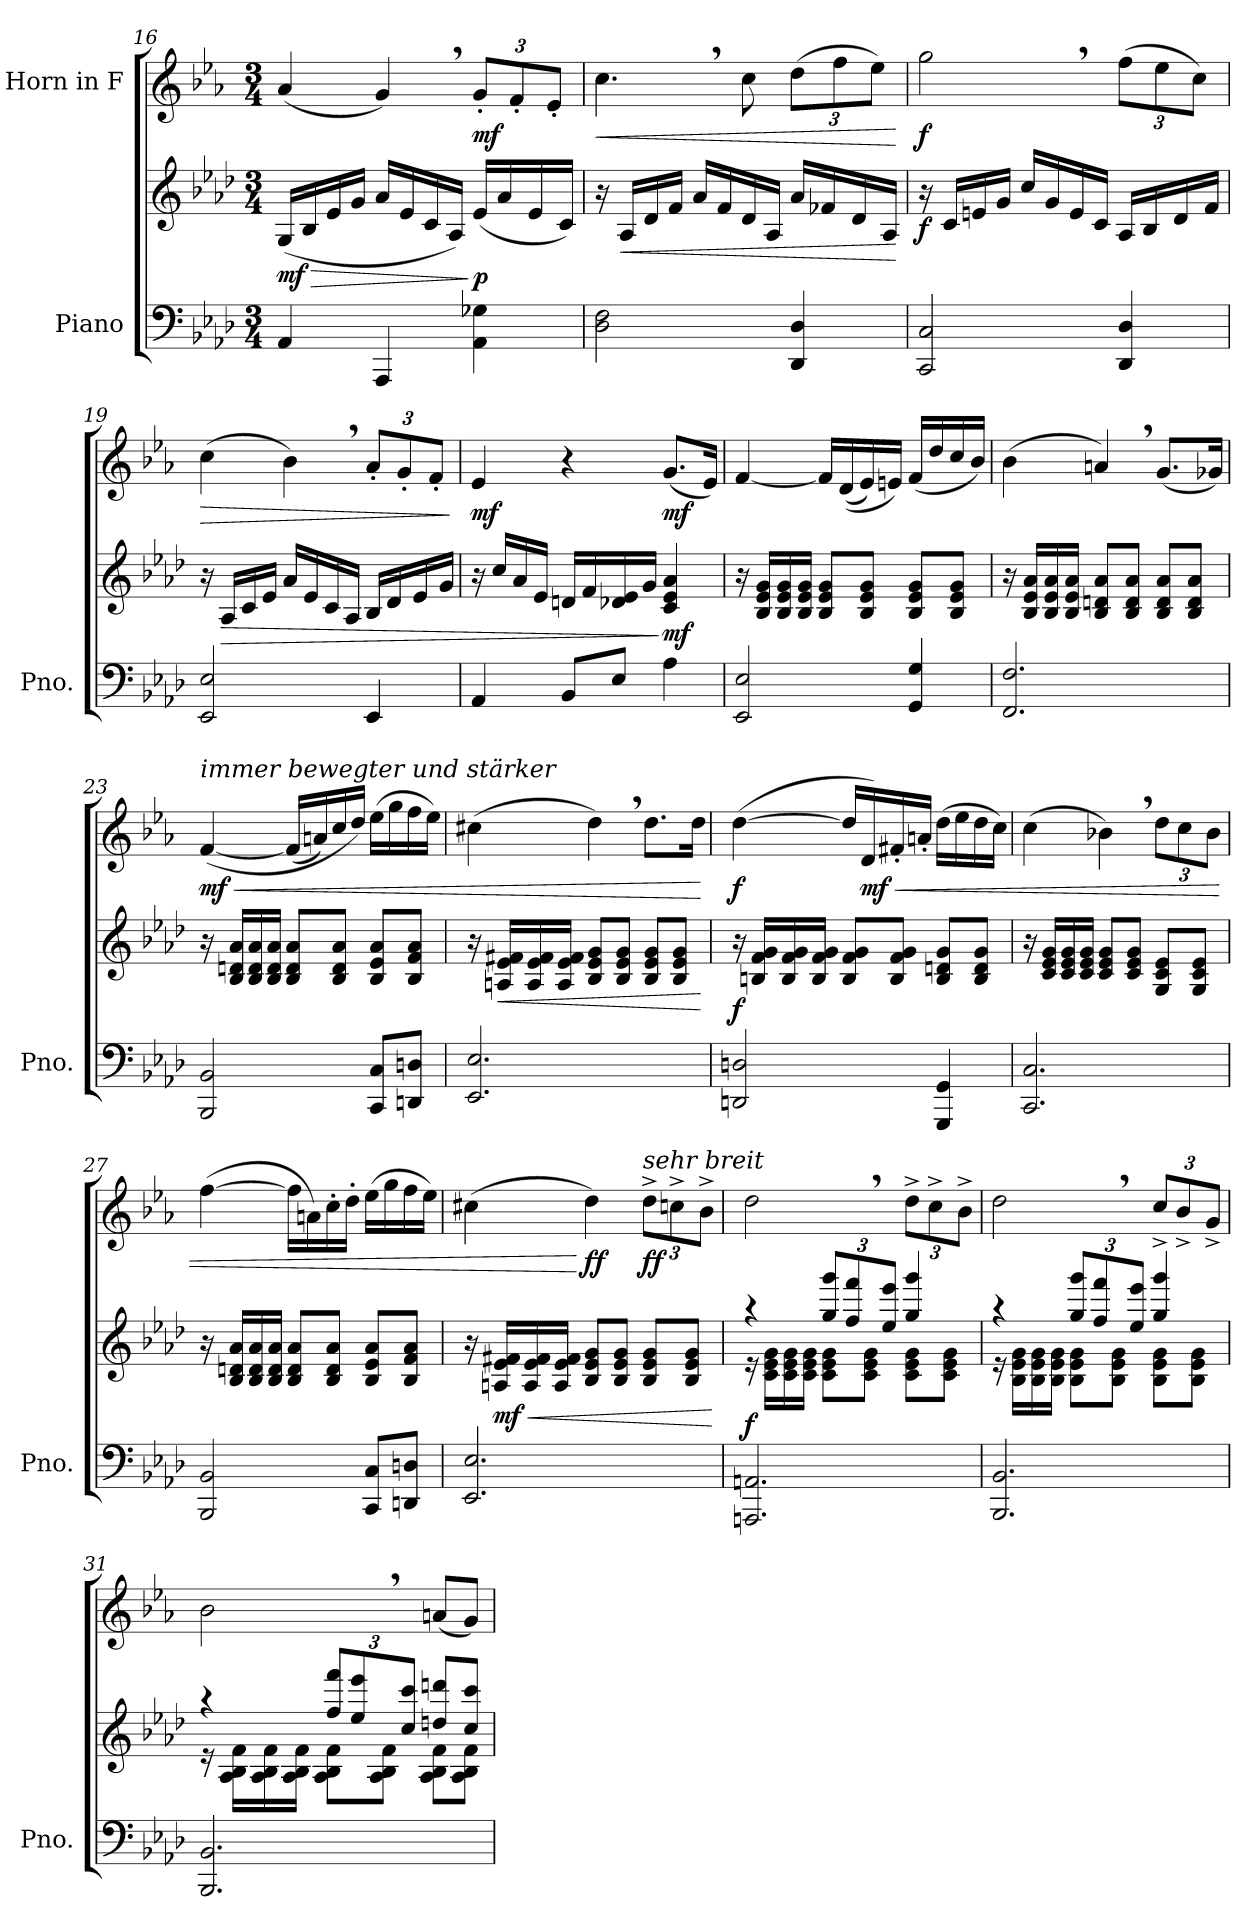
**kern	**kern	**dynam	**kern	**dynam
*part2	*part2	*part2	*part1	*part1
*staff3	*staff2	*staff2/3	*staff1	*staff1
*I"Piano	*	*	*I"Horn in F	*
*I'Pno.	*	*	*	*
!!LO:LB:g=z
*clefF4	*clefG2	*	*clefG2	*
*	*	*	*ITrd4c7	*
*k[b-e-a-d-]	*k[b-e-a-d-]	*	*k[b-e-a-d-]	*
*M3/4	*M3/4	*	*M3/4	*
=16	=16	=16	=16	=16
!	!	!LO:HP:b	!	!
!	!	!LO:DY:n=1:b	!	!
4AA-/	(<16G/LL	> mf	(<4d-/	.
.	16B-/	.	.	.
.	16e-/	.	.	.
.	16g/JJ	.	.	.
4AAA-/	16a-/LL	.	4c,/)	.
.	16e-/	.	.	.
.	16c/	.	.	.
.	16A-/JJ)	.	.	.
*	*	*	*Xbrackettup	*
!	!	!LO:DY:n=2:b	!	!LO:DY:b
4AA-\ 4G-X\	(<16e-/LL	] p	12c'/L	mf
.	16a-/	.	.	.
.	.	.	12B-'/	.
.	16e-/	.	.	.
.	.	.	12A-'/J	.
.	16c/JJ)	.	.	.
=17	=17	=17	=17	=17
!	!	!	!	!LO:HP:b
2D-\ 2F\	16r	.	4.f,\	<
!	!	!LO:HP:b	!	!
.	16A-/LL	<	.	.
.	16d-/	.	.	.
.	16f/JJ	.	.	.
.	16a-/LL	.	.	.
.	16f/	.	.	.
.	16d-/	.	8f\	.
.	16A-/JJ	.	.	.
4DD-/ 4D-/	16a-/LL	.	(>12g\L	.
.	16f-X/	.	.	.
.	.	.	12b-\	.
.	16d-/	.	.	.
.	.	.	12a-\J)	.
.	16A-/JJ	.	.	.
.	.	[	.	[
=18	=18	=18	=18	=18
!	!	!LO:DY:b	!	!LO:DY:b
2CC/ 2C/	16r	f	2cc,\	f
.	16c/LL	.	.	.
.	16en/	.	.	.
.	16g/JJ	.	.	.
.	16cc/LL	.	.	.
.	16g/	.	.	.
.	16e/	.	.	.
.	16c/JJ	.	.	.
4DD-/ 4D-/	16A-/LL	.	(>12b-\L	.
.	16B-/	.	.	.
.	.	.	12a-\	.
.	16d-/	.	.	.
.	.	.	12f\J)	.
.	16f/JJ	.	.	.
!!LO:PB:g=z
=19	=19	=19	=19	=19
!	!	!	!	!LO:HP:b
2EE-/ 2E-/	16r	.	(>4f\	>
!	!	!LO:HP:b	!	!
.	16A-/LL	>	.	.
.	16c/	.	.	.
.	16e-/JJ	.	.	.
.	16a-/LL	.	4e-,\)	.
.	16e-/	.	.	.
.	16c/	.	.	.
.	16A-/JJ	.	.	.
4EE-/	16B-/LL	.	12d-'/L	.
.	16d-/	.	.	.
.	.	.	12c'/	.
.	16e-/	.	.	.
.	.	.	12B-'/J	.
.	16g/JJ	.	.	.
.	.	.	.	]
=20	=20	=20	=20	=20
!	!	!	!	!LO:DY:b
4AA-/	16r	.	4A-/	mf
.	16cc/LL	.	.	.
.	16a-/	.	.	.
.	16e-/JJ	.	.	.
8BB-/L	16dn/LL	.	4r	.
.	16f/	.	.	.
8E-/J	16d-X/ 16e-/	.	.	.
.	16g/JJ	.	.	.
!	!	!LO:DY:n=1:b	!	!LO:DY:b
4A-\	4c/ 4e-/ 4a-/	] mf	(<8.c/L	mf
.	.	.	16A-/Jk)	.
=21	=21	=21	=21	=21
2EE-/ 2E-/	16r	.	[4B-/	.
.	16B-/ 16e-/ 16g/LL	.	.	.
.	16B-/ 16e-/ 16g/	.	.	.
.	16B-/ 16e-/ 16g/JJ	.	.	.
.	8B-/ 8e-/ 8g/L	.	16B-/LL]	.
.	.	.	(<(<16G/	.
.	8B-/ 8e-/ 8g/J	.	16A-/)	.
.	.	.	16An/JJ)	.
4GG/ 4G/	8B-/ 8e-/ 8g/L	.	(<16B-/LL	.
.	.	.	16g/	.
.	8B-/ 8e-/ 8g/J	.	16f/	.
.	.	.	16e-/JJ)	.
!!LO:LB:g=z
=22	=22	=22	=22	=22
2.FF/ 2.F/	16r	.	(>4e-\	.
.	16B-/ 16e-/ 16a-/LL	.	.	.
.	16B-/ 16e-/ 16a-/	.	.	.
.	16B-/ 16e-/ 16a-/JJ	.	.	.
.	8B-/ 8dn/ 8a-/L	.	4dn,/)	.
.	8B-/ 8d/ 8a-/J	.	.	.
.	8B-/ 8d/ 8a-/L	.	(<8.c/L	.
.	8B-/ 8d/ 8a-/J	.	.	.
.	.	.	16c-X/Jk)	.
=23	=23	=23	=23	=23
!	!	!	!LO:TX:a:i:t=immer bewegter und stärker	!
!	!	!	!	!LO:HP:b
!	!	!	!	!LO:DY:n=1:b
2BBB-/ 2BB-/	16r	.	(<[4B-/	< mf
.	16B-/ 16dn/ 16a-/LL	.	.	.
.	16B-/ 16d/ 16a-/	.	.	.
.	16B-/ 16d/ 16a-/JJ	.	.	.
.	8B-/ 8d/ 8a-/L	.	(<16B-/LL]	.
.	.	.	16dn/)	.
.	8B-/ 8d/ 8a-/J	.	16f/	.
.	.	.	16g/JJ)	.
8CC/ 8C/L	8B-/ 8e-/ 8a-/L	.	(>16a-\LL	.
.	.	.	16cc\	.
8DDn/ 8Dn/J	8B-/ 8f/ 8a-/J	.	16b-\	.
.	.	.	16a-\JJ)	.
=24	=24	=24	=24	=24
2.EE-/ 2.E-/	16r	.	(>4f#X\	.
!	!	!LO:HP:b	!	!
.	16An/ 16e-/ 16f#X/LL	<	.	.
.	16A/ 16e-/ 16f#/	.	.	.
.	16A/ 16e-/ 16f#/JJ	.	.	.
.	8B-/ 8e-/ 8g/L	.	4g,\)	.
.	8B-/ 8e-/ 8g/J	.	.	.
.	8B-/ 8e-/ 8g/L	.	8.g\L	.
.	8B-/ 8e-/ 8g/J	.	.	.
.	.	.	16g\Jk	.
.	.	[	.	[
!!LO:LB:g=z
=25	=25	=25	=25	=25
!	!	!LO:DY:b	!	!LO:DY:b
2DDn/ 2Dn/	16r	f	(>[4g\	f
.	16Bn/ 16f/ 16g/LL	.	.	.
.	16B/ 16f/ 16g/	.	.	.
.	16B/ 16f/ 16g/JJ	.	.	.
.	8B/ 8f/ 8g/L	.	16g/LL]	.
!	!	!	!	!LO:HP:b
!	!	!	!	!LO:DY:n=1:b
.	.	.	16G/)	< mf
.	8B/ 8f/ 8g/J	.	16Bn'/	.
.	.	.	16dn'/JJ	.
4GGG/ 4GG/	8B/ 8dn/ 8g/L	.	(>16g\LL	.
.	.	.	16a-\	.
.	8B/ 8d/ 8g/J	.	16g\	.
.	.	.	16f\JJ)	.
=26	=26	=26	=26	=26
2.CC/ 2.C/	16r	.	(>4f\	.
.	16c/ 16e-/ 16g/LL	.	.	.
.	16c/ 16e-/ 16g/	.	.	.
.	16c/ 16e-/ 16g/JJ	.	.	.
.	8c/ 8e-/ 8g/L	.	4e-X,\)	.
.	8c/ 8e-/ 8g/J	.	.	.
.	8G/ 8c/ 8e-/L	.	12g\L	.
.	.	.	12f\	.
.	8G/ 8c/ 8e-/J	.	.	.
.	.	.	12e-\J	.
=27	=27	=27	=27	=27
2BBB-/ 2BB-/	16r	.	(>[4b-\	.
.	16B-/ 16dn/ 16a-/LL	.	.	.
.	16B-/ 16d/ 16a-/	.	.	.
.	16B-/ 16d/ 16a-/JJ	.	.	.
.	8B-/ 8d/ 8a-/L	.	16b-\LL]	.
.	.	.	16dn\)	.
.	8B-/ 8d/ 8a-/J	.	16f'\	.
.	.	.	16g'\JJ	.
8CC/ 8C/L	8B-/ 8e-/ 8a-/L	.	(>16a-\LL	.
.	.	.	16cc\	.
8DDn/ 8Dn/J	8B-/ 8f/ 8a-/J	.	16b-\	.
.	.	.	16a-\JJ)	.
!!LO:LB:g=z
=28	=28	=28	=28	=28
2.EE-/ 2.E-/	16r	.	(>4f#X\	.
!	!	!LO:HP:b	!	!
!	!	!LO:DY:n=1:b	!	!
.	16An/ 16e-/ 16f#X/LL	< mf	.	.
.	16A/ 16e-/ 16f#/	.	.	.
.	16A/ 16e-/ 16f#/JJ	.	.	.
!	!	!	!	!LO:DY:n=1:b
.	8B-/ 8e-/ 8g/L	.	4g\)	[ ff
.	8B-/ 8e-/ 8g/J	.	.	.
!	!	!	!LO:TX:a:i:t=sehr breit	!
!	!	!	!	!LO:DY:n=2:b
.	8B-/ 8e-/ 8g/L	.	12g^\L	ff
.	.	.	12fn^\	.
.	8B-/ 8e-/ 8g/J	.	.	.
.	.	.	12e-^\J	.
.	.	[	.	.
=29	=29	=29	=29	=29
*	*^	*	*	*
!	!	!	!LO:DY:b	!	!
2.AAAn/ 2.AAn/	4r	16r	f	2g,\	.
.	.	16c\ 16e-\ 16g\LL	.	.	.
.	.	16c\ 16e-\ 16g\	.	.	.
.	.	16c\ 16e-\ 16g\JJ	.	.	.
*	*Xbrackettup	*	*	*	*
.	12gg/ 12ggg/L	8c\ 8e-\ 8g\L	.	.	.
.	12ff/ 12fff/	.	.	.	.
.	.	8c\ 8e-\ 8g\J	.	.	.
.	12ee-/ 12eee-/J	.	.	.	.
.	4gg/ 4ggg/	8c\ 8e-\ 8g\L	.	12g^\L	.
.	.	.	.	12f^\	.
.	.	8c\ 8e-\ 8g\J	.	.	.
.	.	.	.	12e-^\J	.
=30	=30	=30	=30	=30	=30
2.BBB-/ 2.BB-/	4r	16r	.	2g,\	.
.	.	16B-\ 16e-\ 16g\LL	.	.	.
.	.	16B-\ 16e-\ 16g\	.	.	.
.	.	16B-\ 16e-\ 16g\JJ	.	.	.
.	12gg/ 12ggg/L	8B-\ 8e-\ 8g\L	.	.	.
.	12ff/ 12fff/	.	.	.	.
.	.	8B-\ 8e-\ 8g\J	.	.	.
.	12ee-/ 12eee-/J	.	.	.	.
.	4gg/ 4ggg/	8B-\ 8e-\ 8g\L	.	12f^/L	.
.	.	.	.	12e-^/	.
.	.	8B-\ 8e-\ 8g\J	.	.	.
.	.	.	.	12c^/J	.
!!LO:PB:g=z
=31	=31	=31	=31	=31	=31
2.BBB-/ 2.BB-/	4r	16r	.	2e-,\	.
.	.	16A-\ 16B-\ 16f\LL	.	.	.
.	.	16A-\ 16B-\ 16f\	.	.	.
.	.	16A-\ 16B-\ 16f\JJ	.	.	.
.	12ff/ 12fff/L	8A-\ 8B-\ 8f\L	.	.	.
.	12ee-/ 12eee-/	.	.	.	.
.	.	8A-\ 8B-\ 8f\J	.	.	.
.	12cc/ 12ccc/J	.	.	.	.
.	8ddn/ 8dddn/L	8A-\ 8B-\ 8f\L	.	(<8dn/L	.
.	8cc/ 8ccc/J	8A-\ 8B-\ 8f\J	.	8c/J)	.
*	*v	*v	*	*	*
=	=	=	=	=
*-	*-	*-	*-	*-
